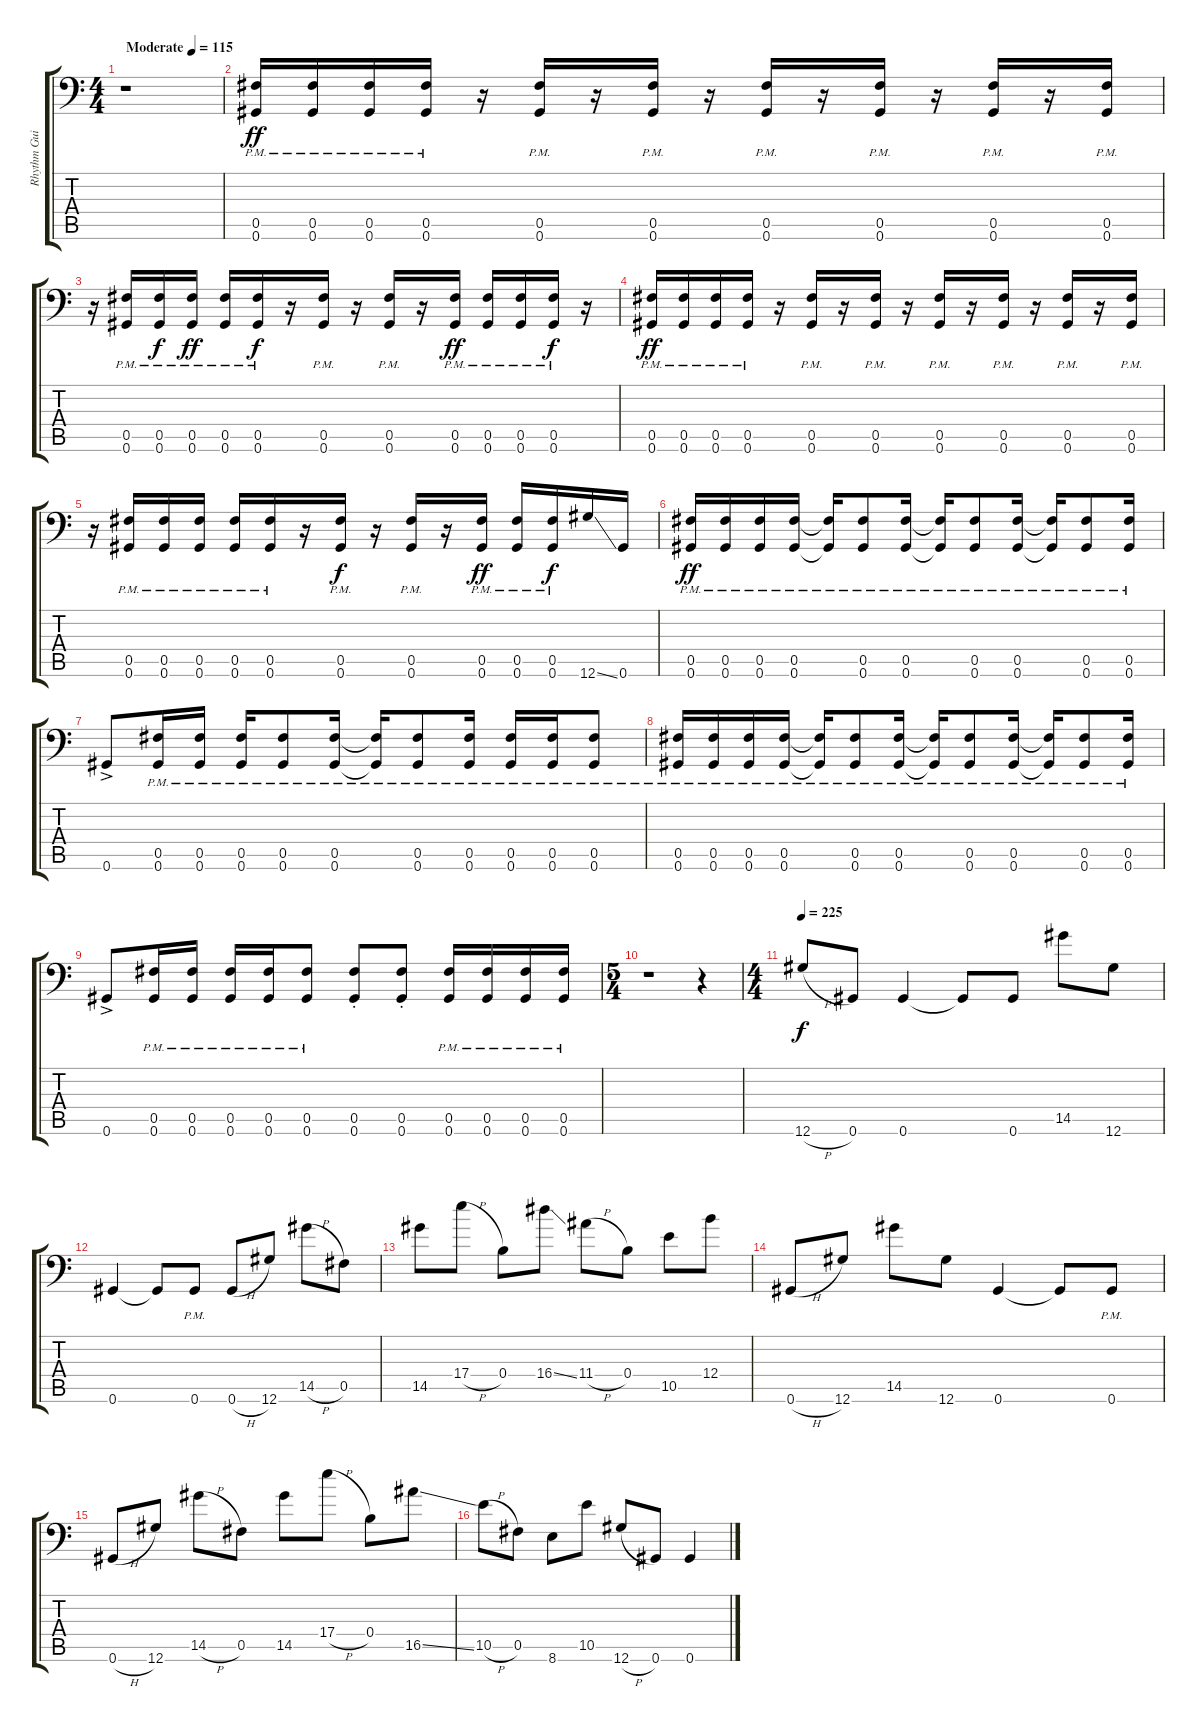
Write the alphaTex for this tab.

\track ("Rhythm Guitar" "Rhythm Gui") {instrument distortionguitar}
\staff {score tabs}
\tuning (Db4 Ab3 E3 B2 Gb2 Ab1) {hide}
\ts (4 4)
\tempo (115 "Moderate")
\clef f4
\ks c
r.1{dy ff instrument distortionguitar} |
(0.5{pm} 0.6{pm}).16 (0.5{pm} 0.6{pm}).16 (0.5{pm} 0.6{pm}).16 (0.5{pm} 0.6{pm}).16 r.16 (0.5{pm} 0.6{pm}).16 r.16 (0.5{pm} 0.6{pm}).16 r.16 (0.5{pm} 0.6{pm}).16 r.16 (0.5{pm} 0.6{pm}).16 r.16 (0.5{pm} 0.6{pm}).16 r.16 (0.5{pm} 0.6{pm}).16 |
r.16 (0.5{pm} 0.6{pm}).16 (0.5{pm} 0.6{pm}).16{dy f} (0.5{pm} 0.6{pm}).16{dy ff} (0.5{pm} 0.6{pm}).16 (0.5{pm} 0.6{pm}).16{dy f} r.16 (0.5{pm} 0.6{pm}).16 r.16 (0.5{pm} 0.6{pm}).16 r.16 (0.5{pm} 0.6{pm}).16{dy ff} (0.5{pm} 0.6{pm}).16 (0.5{pm} 0.6{pm}).16 (0.5{pm} 0.6{pm}).16{dy f} r.16 |
(0.5{pm} 0.6{pm}).16{dy ff} (0.5{pm} 0.6{pm}).16 (0.5{pm} 0.6{pm}).16 (0.5{pm} 0.6{pm}).16 r.16 (0.5{pm} 0.6{pm}).16 r.16 (0.5{pm} 0.6{pm}).16 r.16 (0.5{pm} 0.6{pm}).16 r.16 (0.5{pm} 0.6{pm}).16 r.16 (0.5{pm} 0.6{pm}).16 r.16 (0.5{pm} 0.6{pm}).16 |
r.16 (0.5{pm} 0.6{pm}).16 (0.5{pm} 0.6{pm}).16 (0.5{pm} 0.6{pm}).16 (0.5{pm} 0.6{pm}).16 (0.5{pm} 0.6{pm}).16 r.16 (0.5{pm} 0.6{pm}).16{dy f} r.16 (0.5{pm} 0.6{pm}).16 r.16 (0.5{pm} 0.6{pm}).16{dy ff} (0.5{pm} 0.6{pm}).16 (0.5{pm} 0.6{pm}).16{dy f} 12.6{ss}.16 0.6.16 |
(0.5{pm} 0.6{pm}).16{dy ff} (0.5{pm} 0.6{pm}).16 (0.5{pm} 0.6{pm}).16 (0.5{pm} 0.6{pm}).16 (0.5{pm t} 0.6{pm t}).16 (0.5{pm} 0.6{pm}).8 (0.5{pm} 0.6{pm}).16 (0.5{pm t} 0.6{pm t}).16 (0.5{pm} 0.6{pm}).8 (0.5{pm} 0.6{pm}).16 (0.5{pm t} 0.6{pm t}).16 (0.5{pm} 0.6{pm}).8 (0.5{pm} 0.6{pm}).16 |
0.6{ac}.8 (0.5{pm} 0.6{pm}).16 (0.5{pm} 0.6{pm}).16 (0.5{pm} 0.6{pm}).16 (0.5{pm} 0.6{pm}).8 (0.5{pm} 0.6{pm}).16 (0.5{pm t} 0.6{pm t}).16 (0.5{pm} 0.6{pm}).8 (0.5{pm} 0.6{pm}).16 (0.5{pm} 0.6{pm}).16 (0.5{pm} 0.6{pm}).16 (0.5{pm} 0.6{pm}).8 |
(0.5{pm} 0.6{pm}).16 (0.5{pm} 0.6{pm}).16 (0.5{pm} 0.6{pm}).16 (0.5{pm} 0.6{pm}).16 (0.5{pm t} 0.6{pm t}).16 (0.5{pm} 0.6{pm}).8 (0.5{pm} 0.6{pm}).16 (0.5{pm t} 0.6{pm t}).16 (0.5{pm} 0.6{pm}).8 (0.5{pm} 0.6{pm}).16 (0.5{pm t} 0.6{pm t}).16 (0.5{pm} 0.6{pm}).8 (0.5{pm} 0.6{pm}).16 |
0.6{ac}.8 (0.5{pm} 0.6{pm}).16 (0.5{pm} 0.6{pm}).16 (0.5{pm} 0.6{pm}).16 (0.5{pm} 0.6{pm}).16 (0.5{pm} 0.6{pm}).8 (0.5{st} 0.6{st}).8 (0.5{st} 0.6{st}).8 (0.5{pm} 0.6{pm}).16 (0.5{pm} 0.6{pm}).16 (0.5{pm} 0.6{pm}).16 (0.5{pm} 0.6{pm}).16 |
\ts (5 4)
r.1 r.4 |
\ts (4 4)
\tempo 225
12.6{h}.8{dy f} 0.6.8 0.6.4 0.6{t}.8 0.6.8 14.5.8 12.6.8 |
0.6.4 0.6{t}.8 0.6{pm}.8 0.6{h}.8 12.6.8 14.5{h}.8 0.5.8 |
14.5.8 17.4{h}.8 0.4.8 16.4{ss}.8 11.4{h}.8 0.4.8 10.5.8 12.4.8 |
0.6{h}.8 12.6.8 14.5.8 12.6.8 0.6.4 0.6{t}.8 0.6{pm}.8 |
0.6{h}.8 12.6.8 14.5{h}.8 0.5.8 14.5.8 17.4{h}.8 0.4.8 16.5{ss}.8 |
10.5{h}.8 0.5.8 8.6.8 10.5.8 12.6{h}.8 0.6.8 0.6.4
